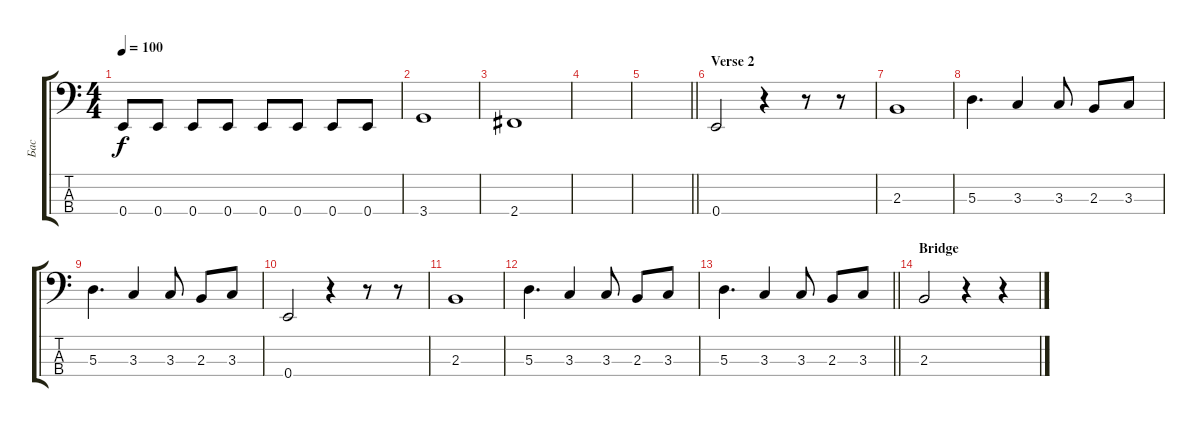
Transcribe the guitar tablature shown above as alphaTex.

\track ("Бас" "Бас") {instrument electricbassfinger}
\staff {score tabs}
\tuning (G2 D2 A1 E1) {hide}
\ts (4 4)
\tempo 100
\clef f4
\ks c
0.4.8{dy f} 0.4.8 0.4.8 0.4.8 0.4.8 0.4.8 0.4.8 0.4.8 |
3.4.1 |
2.4.1 |
|
\barLineRight lightlight
|
\section ("" "Verse 2")
0.4.2 r.4 r.8 r.8 |
2.3.1 |
5.3.4{d} 3.3.4 3.3.8 2.3.8 3.3.8 |
5.3.4{d} 3.3.4 3.3.8 2.3.8 3.3.8 |
0.4.2 r.4 r.8 r.8 |
2.3.1 |
5.3.4{d} 3.3.4 3.3.8 2.3.8 3.3.8 |
\barLineRight lightlight
5.3.4{d} 3.3.4 3.3.8 2.3.8 3.3.8 |
\section ("" "Bridge")
2.3.2 r.4 r.4
